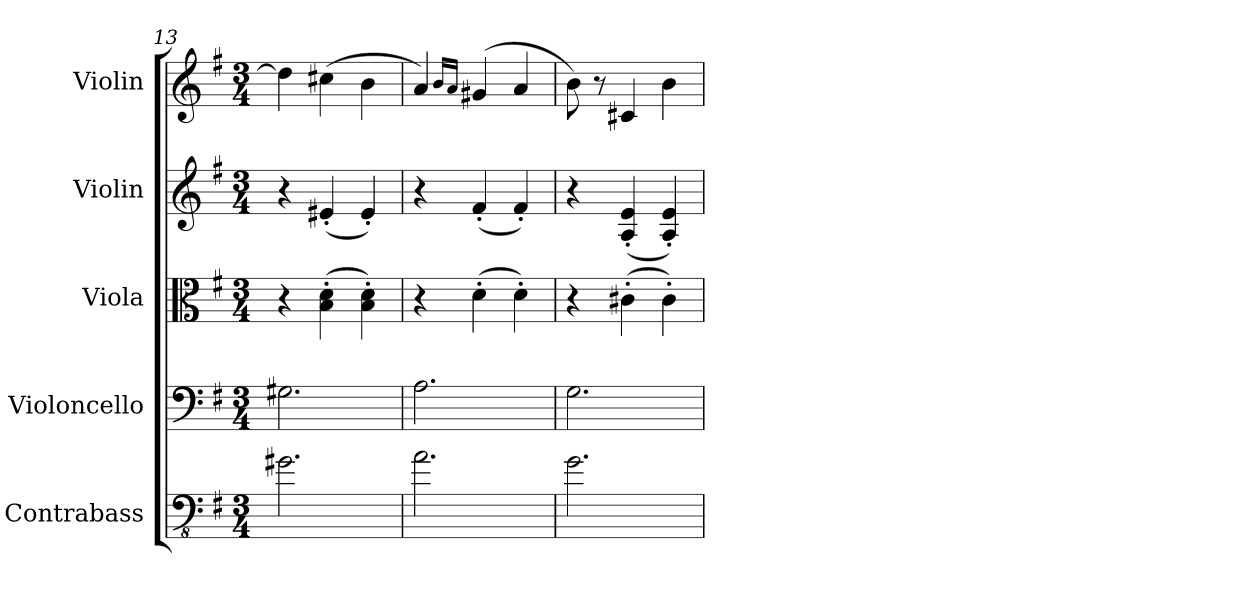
**kern	**kern	**kern	**kern	**kern
*part5	*part4	*part3	*part2	*part1
*staff5	*staff4	*staff3	*staff2	*staff1
*I"Contrabass	*I"Violoncello	*I"Viola	*I"Violin	*I"Violin
*I'Cb.	*I'Vc.	*I'Vla.	*I'Vln.	*I'Vln.
*clefFv4	*clefF4	*clefC3	*clefG2	*clefG2
*ITrd7c12	*	*	*	*
*k[f#]	*k[f#]	*k[f#]	*k[f#]	*k[f#]
*M3/4	*M3/4	*M3/4	*M3/4	*M3/4
=13	=13	=13	=13	=13
2.GG#X\	2.G#X\	4r	4r	4dd\]
.	.	(4B\' 4d\'	(4e#X'/	(4cc#X\
.	.	4B\' 4d\')	4e#'/)	4b\
=14	=14	=14	=14	=14
2.AA\	2.A\	4r	4r	4a/)
.	.	.	.	16qb/LL
.	.	.	.	16qa/JJ
.	.	(4d'\	(4f#'/	(4g#X/
.	.	4d'\)	4f#'/)	4a/
!!LO:PB:g=z
=15	=15	=15	=15	=15
2.GG\	2.G\	4r	4r	8b\)
.	.	.	.	8r
.	.	(4c#X'\	(4A/' 4e/'	4c#X/
.	.	4c#'\)	4A/' 4e/')	4b\
=	=	=	=	=
*-	*-	*-	*-	*-
